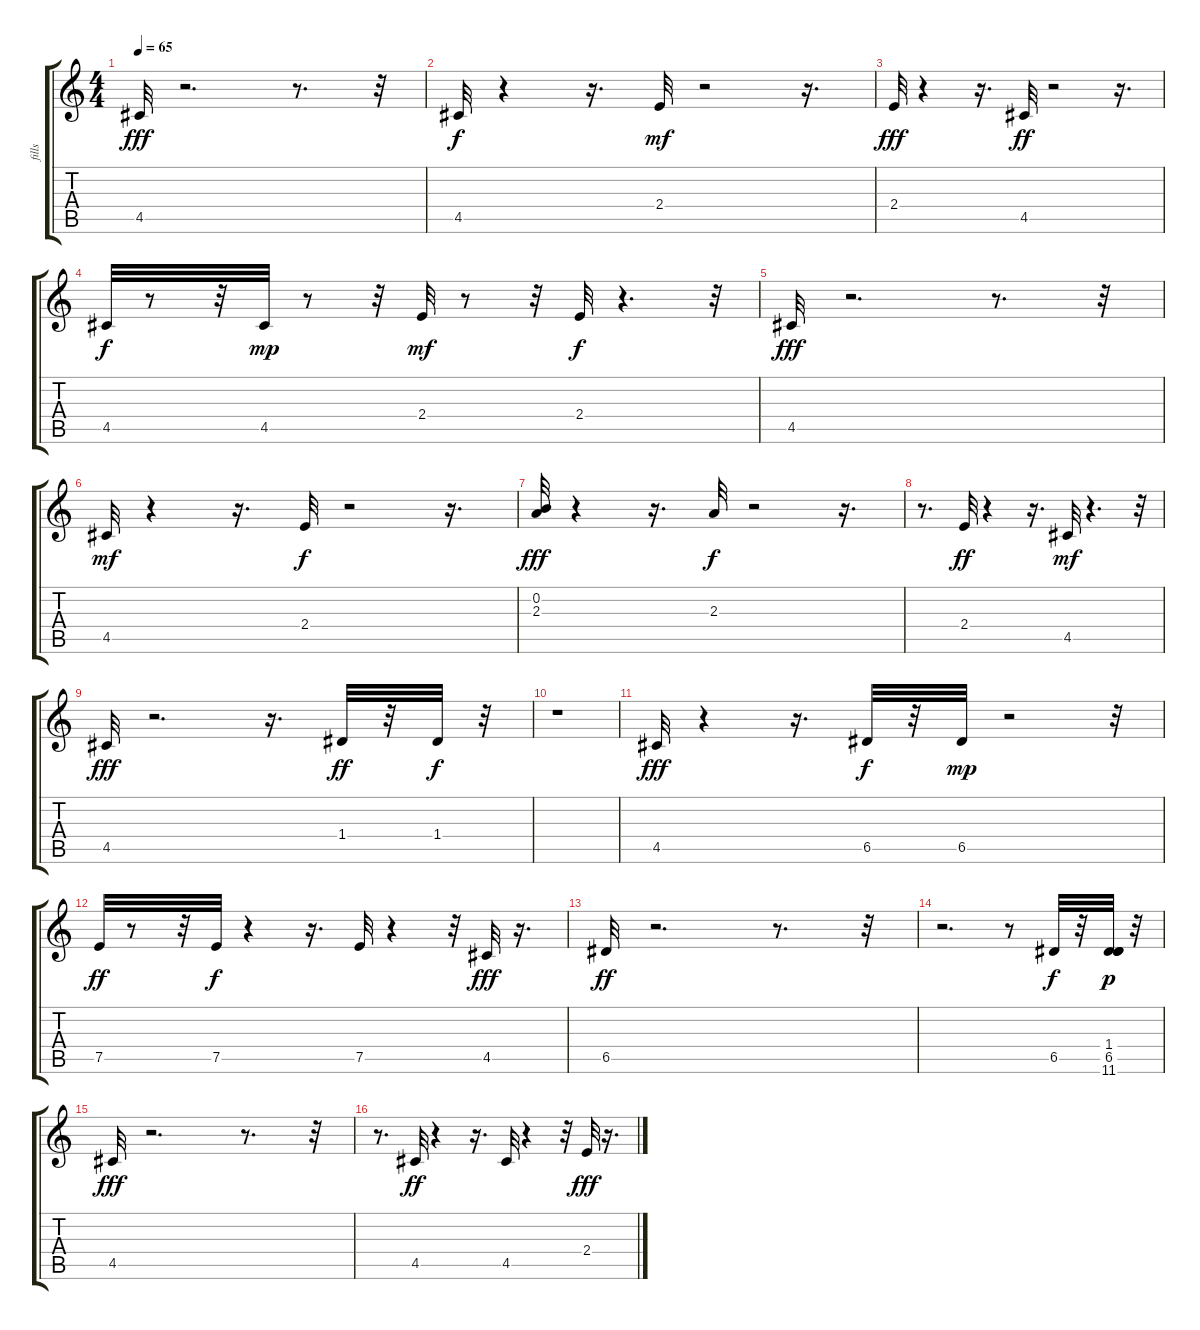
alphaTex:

\track ("fills" "fills") {instrument distortionguitar}
\staff {score tabs}
\tuning (E4 B3 G3 D3 A2 E2) {hide}
\ts (4 4)
\tempo 65
\clef g2
\ks c
4.5.32{dy fff} r.2{d} r.8{d} r.32 |
4.5.32{dy f} r.4 r.16{d} 2.4.32{dy mf} r.2 r.16{d} |
2.4.32{dy fff} r.4 r.16{d} 4.5.32{dy ff} r.2 r.16{d} |
4.5.32{dy f} r.8 r.32 4.5.32{dy mp} r.8 r.32 2.4.32{dy mf} r.8 r.32 2.4.32{dy f} r.4{d} r.32 |
4.5.32{dy fff} r.2{d} r.8{d} r.32 |
4.5.32{dy mf} r.4 r.16{d} 2.4.32{dy f} r.2 r.16{d} |
(0.2 2.3).32{dy fff} r.4 r.16{d} 2.3.32{dy f} r.2 r.16{d} |
r.8{d} 2.4.32{dy ff} r.4 r.16{d} 4.5.32{dy mf} r.4{d} r.32 |
4.5.32{dy fff} r.2{d} r.16{d} 1.4.32{dy ff} r.32 1.4.32{dy f} r.32 |
r.1 |
4.5.32{dy fff} r.4 r.16{d} 6.5.32{dy f} r.32 6.5.32{dy mp} r.2 r.32 |
7.5.32{dy ff} r.8 r.32 7.5.32{dy f} r.4 r.16{d} 7.5.32 r.4 r.32 4.5.32{dy fff} r.16{d} |
6.5.32{dy ff} r.2{d} r.8{d} r.32 |
r.2{d} r.8 6.5.32{dy f} r.32 (1.4 6.5 11.6).32{dy p} r.32 |
4.5.32{dy fff} r.2{d} r.8{d} r.32 |
r.8{d} 4.5.32{dy ff} r.4 r.16{d} 4.5.32 r.4 r.32 2.4.32{dy fff} r.16{d}
